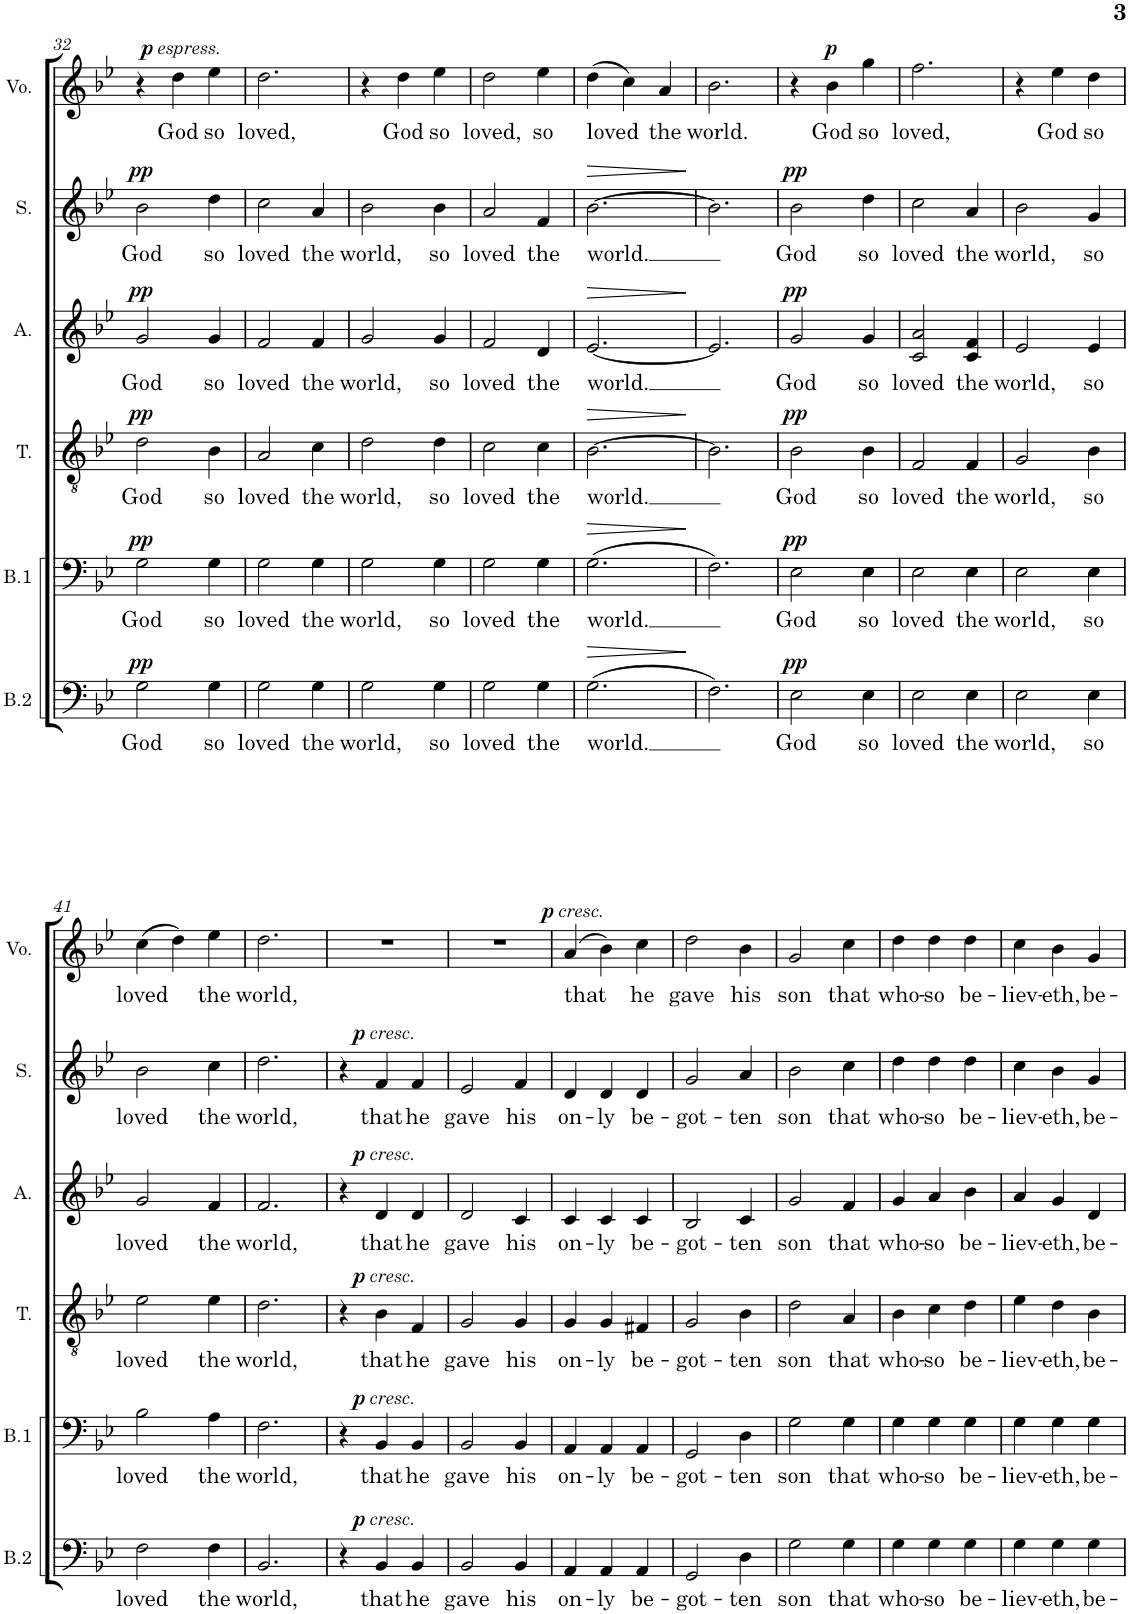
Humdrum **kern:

**kern	**text	**dynam	**kern	**text	**dynam	**kern	**text	**dynam	**kern	**text	**dynam	**kern	**text	**dynam	**kern	**text	**dynam
*part6	*part6	*part6	*part5	*part5	*part5	*part4	*part4	*part4	*part3	*part3	*part3	*part2	*part2	*part2	*part1	*part1	*part1
*staff6	*staff6	*staff6	*staff5	*staff5	*staff5	*staff4	*staff4	*staff4	*staff3	*staff3	*staff3	*staff2	*staff2	*staff2	*staff1	*staff1	*staff1
*I"Basso 2	*	*	*I"Basso 1	*	*	*I"Tenor	*	*	*I"Alto	*	*	*I"Soprano	*	*	*I"Voce	*	*
*I'B.2	*	*	*I'B.1	*	*	*I'T.	*	*	*I'A.	*	*	*I'S.	*	*	*I'Vo.	*	*
!!LO:PB:g=z
*clefF4	*	*	*clefF4	*	*	*clefGv2	*	*	*clefG2	*	*	*clefG2	*	*	*clefG2	*	*
*k[b-e-]	*	*	*k[b-e-]	*	*	*k[b-e-]	*	*	*k[b-e-]	*	*	*k[b-e-]	*	*	*k[b-e-]	*	*
*M3/4	*	*	*M3/4	*	*	*M3/4	*	*	*M3/4	*	*	*M3/4	*	*	*M3/4	*	*
=32	=32	=32	=32	=32	=32	=32	=32	=32	=32	=32	=32	=32	=32	=32	=32	=32	=32
!	!LO:LY:b	!LO:DY:a	!	!LO:LY:b	!LO:DY:a	!	!LO:LY:b	!LO:DY:a	!	!LO:LY:b	!LO:DY:a	!	!LO:LY:b	!LO:DY:a	!	!	!
2G\	God	pp	2G\	God	pp	2d\	God	pp	2g/	God	pp	2b-\	God	pp	4r	.	.
!	!	!	!	!	!	!	!	!	!	!	!	!	!	!	!	!LO:LY:b	!LO:DY:a
!	!	!	!	!	!	!	!	!	!	!	!	!	!	!	!	!	!LO:DY:n=1:a
.	.	.	.	.	.	.	.	.	.	.	.	.	.	.	4dd\	God	p other-dynamics
!	!LO:LY:b	!	!	!LO:LY:b	!	!	!LO:LY:b	!	!	!LO:LY:b	!	!	!LO:LY:b	!	!	!LO:LY:b	!
4G\	so	.	4G\	so	.	4B-\	so	.	4g/	so	.	4dd\	so	.	4ee-\	so	.
=33	=33	=33	=33	=33	=33	=33	=33	=33	=33	=33	=33	=33	=33	=33	=33	=33	=33
!	!LO:LY:b	!	!	!LO:LY:b	!	!	!LO:LY:b	!	!	!LO:LY:b	!	!	!LO:LY:b	!	!	!LO:LY:b	!
2G\	loved	.	2G\	loved	.	2A/	loved	.	2f/	loved	.	2cc\	loved	.	2.dd\	loved,	.
!	!LO:LY:b	!	!	!LO:LY:b	!	!	!LO:LY:b	!	!	!LO:LY:b	!	!	!LO:LY:b	!	!	!	!
4G\	the	.	4G\	the	.	4c\	the	.	4f/	the	.	4a/	the	.	.	.	.
=34	=34	=34	=34	=34	=34	=34	=34	=34	=34	=34	=34	=34	=34	=34	=34	=34	=34
!	!LO:LY:b	!	!	!LO:LY:b	!	!	!LO:LY:b	!	!	!LO:LY:b	!	!	!LO:LY:b	!	!	!	!
2G\	world,	.	2G\	world,	.	2d\	world,	.	2g/	world,	.	2b-\	world,	.	4r	.	.
!	!	!	!	!	!	!	!	!	!	!	!	!	!	!	!	!LO:LY:b	!
.	.	.	.	.	.	.	.	.	.	.	.	.	.	.	4dd\	God	.
!	!LO:LY:b	!	!	!LO:LY:b	!	!	!LO:LY:b	!	!	!LO:LY:b	!	!	!LO:LY:b	!	!	!LO:LY:b	!
4G\	so	.	4G\	so	.	4d\	so	.	4g/	so	.	4b-\	so	.	4ee-\	so	.
=35	=35	=35	=35	=35	=35	=35	=35	=35	=35	=35	=35	=35	=35	=35	=35	=35	=35
!	!LO:LY:b	!	!	!LO:LY:b	!	!	!LO:LY:b	!	!	!LO:LY:b	!	!	!LO:LY:b	!	!	!LO:LY:b	!
2G\	loved	.	2G\	loved	.	2c\	loved	.	2f/	loved	.	2a/	loved	.	2dd\	loved,	.
!	!LO:LY:b	!	!	!LO:LY:b	!	!	!LO:LY:b	!	!	!LO:LY:b	!	!	!LO:LY:b	!	!	!LO:LY:b	!
4G\	the	.	4G\	the	.	4c\	the	.	4d/	the	.	4f/	the	.	4ee-\	so	.
=36	=36	=36	=36	=36	=36	=36	=36	=36	=36	=36	=36	=36	=36	=36	=36	=36	=36
!	!LO:LY:b	!LO:HP:b	!	!LO:LY:b	!LO:HP:b	!	!LO:LY:b	!LO:HP:b	!	!LO:LY:b	!LO:HP:b	!	!LO:LY:b	!LO:HP:b	!	!LO:LY:b	!
(2.G\	world.	>	(2.G\	world.	>	[2.B-\	world.	>	[2.e-/	world.	>	[2.b-\	world.	>	(4dd\	loved	.
.	.	.	.	.	.	.	.	.	.	.	.	.	.	.	4cc\)	.	.
!	!	!	!	!	!	!	!	!	!	!	!	!	!	!	!	!LO:LY:b	!
.	.	.	.	.	.	.	.	.	.	.	.	.	.	.	4a/	the	.
.	.	]	.	.	]	.	.	]	.	.	]	.	.	]	.	.	.
=37	=37	=37	=37	=37	=37	=37	=37	=37	=37	=37	=37	=37	=37	=37	=37	=37	=37
!	!	!	!	!	!	!	!	!	!	!	!	!	!	!	!	!LO:LY:b	!
2.F\)	.	.	2.F\)	.	.	2.B-\]	.	.	2.e-/]	.	.	2.b-\]	.	.	2.b-\	world.	.
=38	=38	=38	=38	=38	=38	=38	=38	=38	=38	=38	=38	=38	=38	=38	=38	=38	=38
!	!LO:LY:b	!LO:DY:a	!	!LO:LY:b	!LO:DY:a	!	!LO:LY:b	!LO:DY:a	!	!LO:LY:b	!LO:DY:a	!	!LO:LY:b	!LO:DY:a	!	!	!
2E-\	God	pp	2E-\	God	pp	2B-\	God	pp	2g/	God	pp	2b-\	God	pp	4r	.	.
!	!	!	!	!	!	!	!	!	!	!	!	!	!	!	!	!LO:LY:b	!LO:DY:a
.	.	.	.	.	.	.	.	.	.	.	.	.	.	.	4b-\	God	p
!	!LO:LY:b	!	!	!LO:LY:b	!	!	!LO:LY:b	!	!	!LO:LY:b	!	!	!LO:LY:b	!	!	!LO:LY:b	!
4E-\	so	.	4E-\	so	.	4B-\	so	.	4g/	so	.	4dd\	so	.	4gg\	so	.
=39	=39	=39	=39	=39	=39	=39	=39	=39	=39	=39	=39	=39	=39	=39	=39	=39	=39
!	!LO:LY:b	!	!	!LO:LY:b	!	!	!LO:LY:b	!	!	!LO:LY:b	!	!	!LO:LY:b	!	!	!LO:LY:b	!
2E-\	loved	.	2E-\	loved	.	2F/	loved	.	2c/ 2a/	loved	.	2cc\	loved	.	2.ff\	loved,	.
!	!LO:LY:b	!	!	!LO:LY:b	!	!	!LO:LY:b	!	!	!LO:LY:b	!	!	!LO:LY:b	!	!	!	!
4E-\	the	.	4E-\	the	.	4F/	the	.	4c/ 4f/	the	.	4a/	the	.	.	.	.
=40	=40	=40	=40	=40	=40	=40	=40	=40	=40	=40	=40	=40	=40	=40	=40	=40	=40
!	!LO:LY:b	!	!	!LO:LY:b	!	!	!LO:LY:b	!	!	!LO:LY:b	!	!	!LO:LY:b	!	!	!	!
2E-\	world,	.	2E-\	world,	.	2G/	world,	.	2e-/	world,	.	2b-\	world,	.	4r	.	.
!	!	!	!	!	!	!	!	!	!	!	!	!	!	!	!	!LO:LY:b	!
.	.	.	.	.	.	.	.	.	.	.	.	.	.	.	4ee-\	God	.
!	!LO:LY:b	!	!	!LO:LY:b	!	!	!LO:LY:b	!	!	!LO:LY:b	!	!	!LO:LY:b	!	!	!LO:LY:b	!
4E-\	so	.	4E-\	so	.	4B-\	so	.	4e-/	so	.	4g/	so	.	4dd\	so	.
!!LO:LB:g=z
=41	=41	=41	=41	=41	=41	=41	=41	=41	=41	=41	=41	=41	=41	=41	=41	=41	=41
!	!LO:LY:b	!	!	!LO:LY:b	!	!	!LO:LY:b	!	!	!LO:LY:b	!	!	!LO:LY:b	!	!	!LO:LY:b	!
2F\	loved	.	2B-\	loved	.	2e-\	loved	.	2g/	loved	.	2b-\	loved	.	(4cc\	loved	.
.	.	.	.	.	.	.	.	.	.	.	.	.	.	.	4dd\)	.	.
!	!LO:LY:b	!	!	!LO:LY:b	!	!	!LO:LY:b	!	!	!LO:LY:b	!	!	!LO:LY:b	!	!	!LO:LY:b	!
4F\	the	.	4A\	the	.	4e-\	the	.	4f/	the	.	4cc\	the	.	4ee-\	the	.
=42	=42	=42	=42	=42	=42	=42	=42	=42	=42	=42	=42	=42	=42	=42	=42	=42	=42
!	!LO:LY:b	!	!	!LO:LY:b	!	!	!LO:LY:b	!	!	!LO:LY:b	!	!	!LO:LY:b	!	!	!LO:LY:b	!
2.BB-/	world,	.	2.F\	world,	.	2.d\	world,	.	2.f/	world,	.	2.dd\	world,	.	2.dd\	world,	.
=43	=43	=43	=43	=43	=43	=43	=43	=43	=43	=43	=43	=43	=43	=43	=43	=43	=43
4r	.	.	4r	.	.	4r	.	.	4r	.	.	4r	.	.	2.r	.	.
!	!LO:LY:b	!LO:DY:a	!	!LO:LY:b	!	!	!LO:LY:b	!	!	!LO:LY:b	!	!	!LO:LY:b	!	!	!	!
!	!	!LO:DY:n=1:a	!	!	!LO:DY:a	!	!	!	!	!	!	!	!	!	!	!	!
!	!	!	!	!	!LO:DY:n=1:a	!	!	!LO:DY:a	!	!	!	!	!	!	!	!	!
!	!	!	!	!	!	!	!	!LO:DY:n=1:a	!	!	!LO:DY:a	!	!	!	!	!	!
!	!	!	!	!	!	!	!	!	!	!	!LO:DY:n=1:a	!	!	!LO:DY:a	!	!	!
!	!	!	!	!	!	!	!	!	!	!	!	!	!	!LO:DY:n=1:a	!	!	!
4BB-/	that	p other-dynamics	4BB-/	that	p other-dynamics	4B-\	that	p other-dynamics	4d/	that	p other-dynamics	4f/	that	p other-dynamics	.	.	.
!	!LO:LY:b	!	!	!LO:LY:b	!	!	!LO:LY:b	!	!	!LO:LY:b	!	!	!LO:LY:b	!	!	!	!
4BB-/	he	.	4BB-/	he	.	4F/	he	.	4d/	he	.	4f/	he	.	.	.	.
=44	=44	=44	=44	=44	=44	=44	=44	=44	=44	=44	=44	=44	=44	=44	=44	=44	=44
!	!LO:LY:b	!	!	!LO:LY:b	!	!	!LO:LY:b	!	!	!LO:LY:b	!	!	!LO:LY:b	!	!	!	!
2BB-/	gave	.	2BB-/	gave	.	2G/	gave	.	2d/	gave	.	2e-/	gave	.	2.r	.	.
!	!LO:LY:b	!	!	!LO:LY:b	!	!	!LO:LY:b	!	!	!LO:LY:b	!	!	!LO:LY:b	!	!	!	!
4BB-/	his	.	4BB-/	his	.	4G/	his	.	4c/	his	.	4f/	his	.	.	.	.
=45	=45	=45	=45	=45	=45	=45	=45	=45	=45	=45	=45	=45	=45	=45	=45	=45	=45
!	!LO:LY:b	!	!	!LO:LY:b	!	!	!LO:LY:b	!	!	!LO:LY:b	!	!	!LO:LY:b	!	!	!LO:LY:b	!LO:DY:a
!	!	!	!	!	!	!	!	!	!	!	!	!	!	!	!	!	!LO:DY:n=1:a
4AA/	on-	.	4AA/	on-	.	4G/	on-	.	4c/	on-	.	4d/	on-	.	(4a/	that	p other-dynamics
!	!LO:LY:b	!	!	!LO:LY:b	!	!	!LO:LY:b	!	!	!LO:LY:b	!	!	!LO:LY:b	!	!	!	!
4AA/	-ly	.	4AA/	-ly	.	4G/	-ly	.	4c/	-ly	.	4d/	-ly	.	4b-\)	.	.
!	!LO:LY:b	!	!	!LO:LY:b	!	!	!LO:LY:b	!	!	!LO:LY:b	!	!	!LO:LY:b	!	!	!LO:LY:b	!
4AA/	be-	.	4AA/	be-	.	4F#X/	be-	.	4c/	be-	.	4d/	be-	.	4cc\	he	.
=46	=46	=46	=46	=46	=46	=46	=46	=46	=46	=46	=46	=46	=46	=46	=46	=46	=46
!	!LO:LY:b	!	!	!LO:LY:b	!	!	!LO:LY:b	!	!	!LO:LY:b	!	!	!LO:LY:b	!	!	!LO:LY:b	!
2GG/	-got-	.	2GG/	-got-	.	2G/	-got-	.	2B-/	-got-	.	2g/	-got-	.	2dd\	gave	.
!	!LO:LY:b	!	!	!LO:LY:b	!	!	!LO:LY:b	!	!	!LO:LY:b	!	!	!LO:LY:b	!	!	!LO:LY:b	!
4D\	-ten	.	4D\	-ten	.	4B-\	-ten	.	4c/	-ten	.	4a/	-ten	.	4b-\	his	.
=47	=47	=47	=47	=47	=47	=47	=47	=47	=47	=47	=47	=47	=47	=47	=47	=47	=47
!	!LO:LY:b	!	!	!LO:LY:b	!	!	!LO:LY:b	!	!	!LO:LY:b	!	!	!LO:LY:b	!	!	!LO:LY:b	!
2G\	son	.	2G\	son	.	2d\	son	.	2g/	son	.	2b-\	son	.	2g/	son	.
!	!LO:LY:b	!	!	!LO:LY:b	!	!	!LO:LY:b	!	!	!LO:LY:b	!	!	!LO:LY:b	!	!	!LO:LY:b	!
4G\	that	.	4G\	that	.	4A/	that	.	4f/	that	.	4cc\	that	.	4cc\	that	.
=48	=48	=48	=48	=48	=48	=48	=48	=48	=48	=48	=48	=48	=48	=48	=48	=48	=48
!	!LO:LY:b	!	!	!LO:LY:b	!	!	!LO:LY:b	!	!	!LO:LY:b	!	!	!LO:LY:b	!	!	!LO:LY:b	!
4G\	who-	.	4G\	who-	.	4B-\	who-	.	4g/	who-	.	4dd\	who-	.	4dd\	who-	.
!	!LO:LY:b	!	!	!LO:LY:b	!	!	!LO:LY:b	!	!	!LO:LY:b	!	!	!LO:LY:b	!	!	!LO:LY:b	!
4G\	-so	.	4G\	-so	.	4c\	-so	.	4a/	-so	.	4dd\	-so	.	4dd\	-so	.
!	!LO:LY:b	!	!	!LO:LY:b	!	!	!LO:LY:b	!	!	!LO:LY:b	!	!	!LO:LY:b	!	!	!LO:LY:b	!
4G\	be-	.	4G\	be-	.	4d\	be-	.	4b-\	be-	.	4dd\	be-	.	4dd\	be-	.
=49	=49	=49	=49	=49	=49	=49	=49	=49	=49	=49	=49	=49	=49	=49	=49	=49	=49
!	!LO:LY:b	!	!	!LO:LY:b	!	!	!LO:LY:b	!	!	!LO:LY:b	!	!	!LO:LY:b	!	!	!LO:LY:b	!
4G\	-liev-	.	4G\	-liev-	.	4e-\	-liev-	.	4a/	-liev-	.	4cc\	-liev-	.	4cc\	-liev-	.
!	!LO:LY:b	!	!	!LO:LY:b	!	!	!LO:LY:b	!	!	!LO:LY:b	!	!	!LO:LY:b	!	!	!LO:LY:b	!
4G\	-eth,	.	4G\	-eth,	.	4d\	-eth,	.	4g/	-eth,	.	4b-\	-eth,	.	4b-\	-eth,	.
!	!LO:LY:b	!	!	!LO:LY:b	!	!	!LO:LY:b	!	!	!LO:LY:b	!	!	!LO:LY:b	!	!	!LO:LY:b	!
4G\	be-	.	4G\	be-	.	4B-\	be-	.	4d/	be-	.	4g/	be-	.	4g/	be-	.
=	=	=	=	=	=	=	=	=	=	=	=	=	=	=	=	=	=
*-	*-	*-	*-	*-	*-	*-	*-	*-	*-	*-	*-	*-	*-	*-	*-	*-	*-
